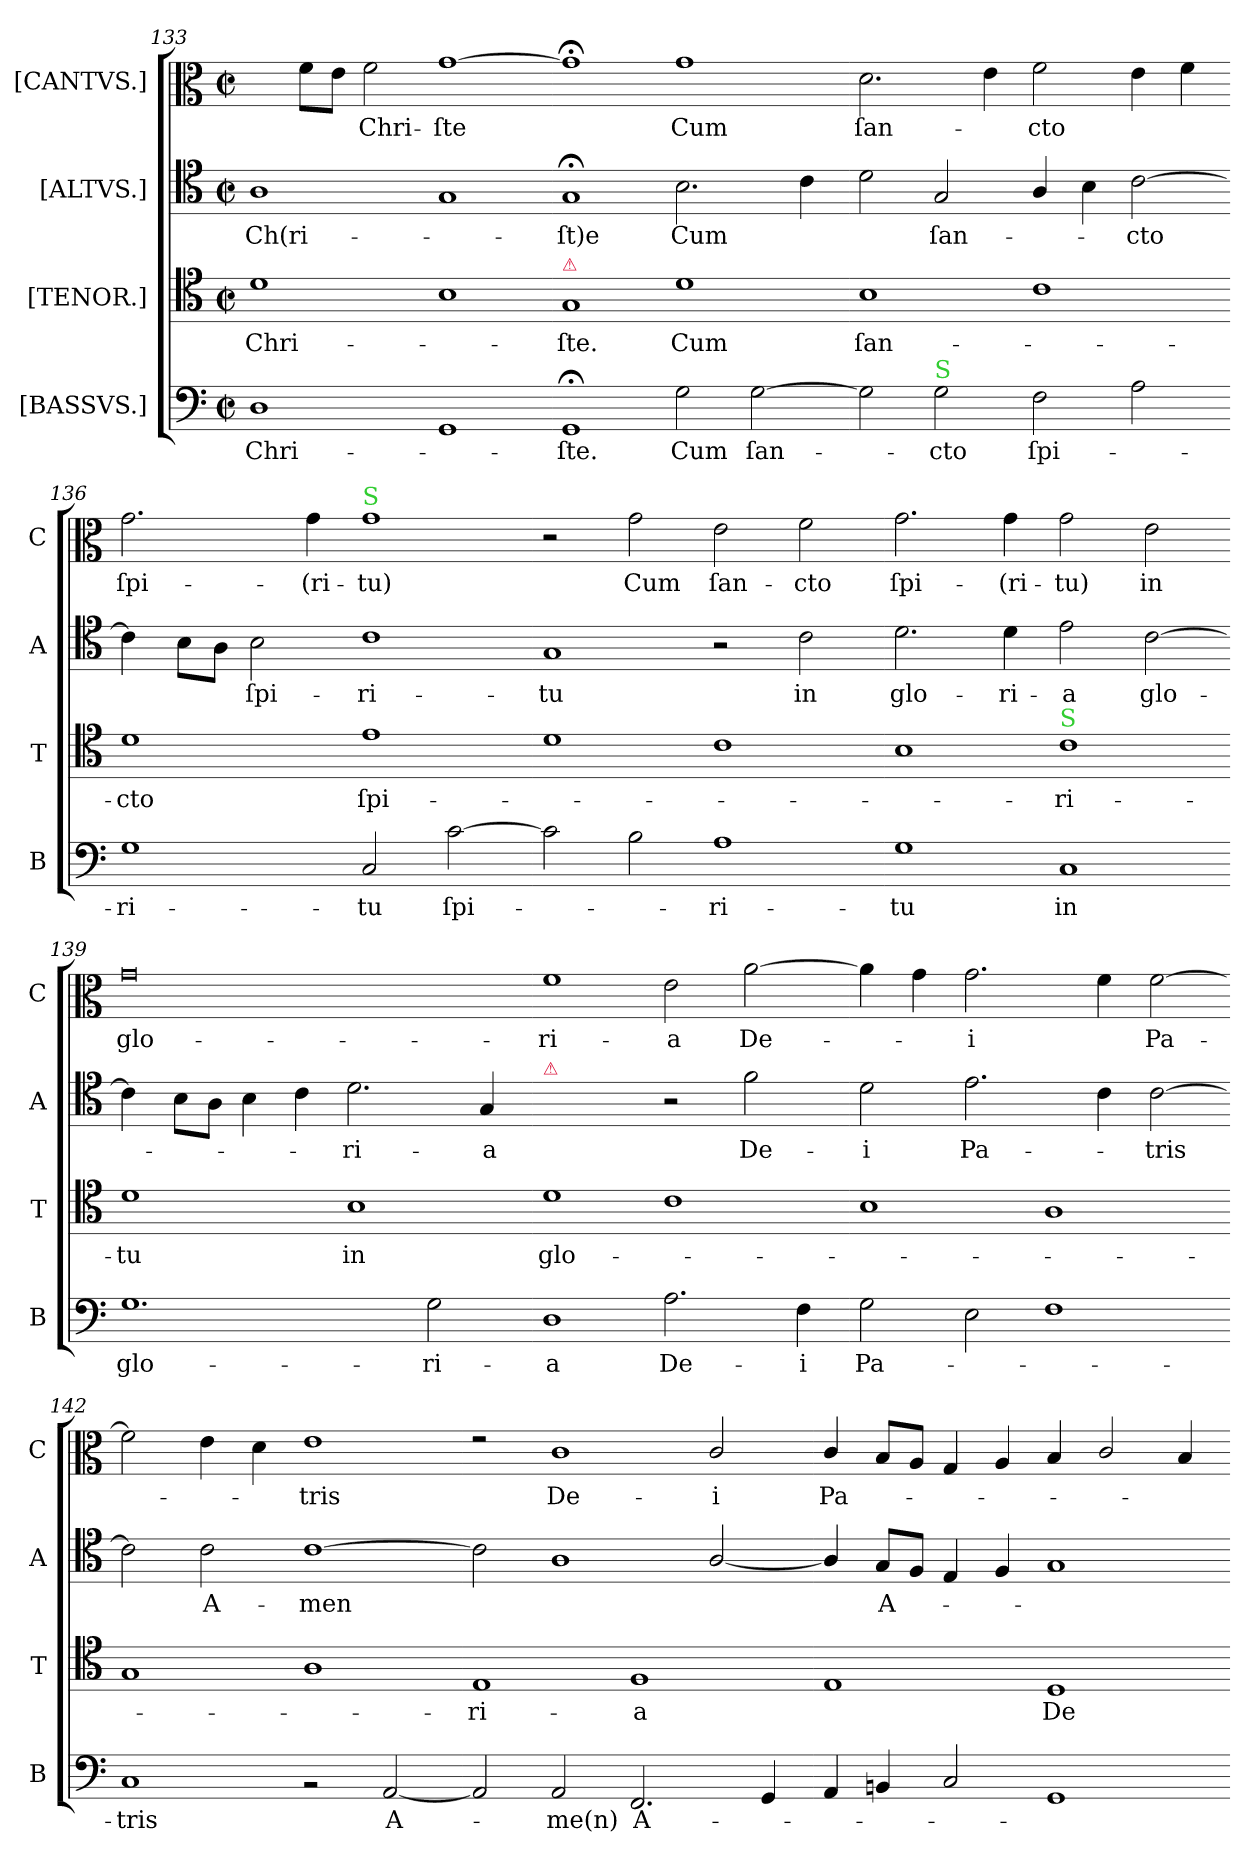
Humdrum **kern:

**kern	**text	**kern	**text	**kern	**text	**kern	**text
*part4	*part4	*part3	*part3	*part2	*part2	*part1	*part1
*staff4	*staff4	*staff3	*staff3	*staff2	*staff2	*staff1	*staff1
*I"[BASSVS.]	*	*I"[TENOR.]	*	*I"[ALTVS.]	*	*I"[CANTVS.]	*
*I'B	*	*I'T	*	*I'A	*	*I'C	*
*clefF4	*	*clefC4	*	*clefC4	*	*clefC3	*
*k[]	*	*k[]	*	*k[]	*	*k[]	*
*M2/1	*	*M2/1	*	*M2/1	*	*M2/1	*
*met(c|)	*	*met(c|)	*	*met(c|)	*	*met(c|)	*
=133	=133	=133	=133	=133	=133	=133	=133
!	!LO:LY:i	!	!	!	!	!	!
1D	Chri-	1d	Chri-	1A	Ch(ri-	4ryy	.
.	.	.	.	.	.	8f\L	.
.	.	.	.	.	.	8e\J	.
!	!	!	!	!	!	!	!LO:LY:i
.	.	.	.	.	.	2f\	Chri-
!	!	!	!	!	!	!	!LO:LY:i
1GG	.	1B	.	1G	.	[1g	-ſte
=134-	=134-	=134-	=134-	=134-	=134-	=134-	=134-
!	!	!LO:TX:a:color=crimson:t=⚠	!	!	!	!	!
!	!LO:LY:i	!	!	!	!	!	!
1GG;<	-ſte.	1G	-ſte.	1G;	-ſt)e	1g;]	.
2G\	Cum	1d	Cum	2.B\	Cum	1g	Cum
[2G\	ſan-	.	.	.	.	.	.
.	.	.	.	4c\	.	.	.
=135-	=135-	=135-	=135-	=135-	=135-	=135-	=135-
2G\]	.	1B	ſan-	2d\	.	2.d\	ſan-
!LO:TX:a:color=limegreen:t=S	!	!	!	!	!	!	!
2G\	-cto	.	.	2G/	ſan-	.	.
.	.	.	.	.	.	4e\	.
2F\	ſpi-	1c	.	4A/	.	2f\	-cto
.	.	.	.	4B\	.	.	.
2A\	.	.	.	[2c\	-cto	4e\	.
.	.	.	.	.	.	4f\	.
=136-	=136-	=136-	=136-	=136-	=136-	=136-	=136-
1G	-ri-	1d	-cto	4c\]	.	2.g\	ſpi-
.	.	.	.	8B\L	.	.	.
.	.	.	.	8A\J	.	.	.
.	.	.	.	2B\	ſpi-	.	.
.	.	.	.	.	.	4g\	-(ri-
!	!	!	!	!	!	!LO:TX:a:color=limegreen:t=S	!
2C/	-tu	1e	ſpi-	1c	-ri-	1g	-tu)
[2c\	ſpi-	.	.	.	.	.	.
=137-	=137-	=137-	=137-	=137-	=137-	=137-	=137-
2c\]	.	1d	.	1G	-tu	2r	.
!	!	!	!	!	!	!	!LO:LY:i
2B\	.	.	.	.	.	2g\	Cum
!	!	!	!	!	!	!	!LO:LY:i
1A	-ri-	1c	.	2r	.	2e\	ſan-
!	!	!	!	!	!	!	!LO:LY:i
.	.	.	.	2c\	in	2f\	-cto
=138-	=138-	=138-	=138-	=138-	=138-	=138-	=138-
!	!	!	!	!	!	!	!LO:LY:i
1G	-tu	1B	.	2.d\	glo-	2.g\	ſpi-
!	!	!	!	!	!	!	!LO:LY:i
.	.	.	.	4d\	-ri-	4g\	-(ri-
!	!	!LO:TX:a:color=limegreen:t=S	!	!	!	!	!
!	!	!	!	!	!	!	!LO:LY:i
1C	in	1c	-ri-	2e\	-a	2g\	-tu)
.	.	.	.	[2c\	glo-	2e\	in
=139-	=139-	=139-	=139-	=139-	=139-	=139-	=139-
1.G	glo-	1d	-tu	4c\]	.	0g	glo-
.	.	.	.	8B\L	.	.	.
.	.	.	.	8A\J	.	.	.
.	.	.	.	4B\	.	.	.
.	.	.	.	4c\	.	.	.
.	.	1B	in	2.d\	-ri-	.	.
2G\	-ri-	.	.	.	.	.	.
.	.	.	.	4G/	-a	.	.
=140-	=140-	=140-	=140-	=140-	=140-	=140-	=140-
!	!	!	!	!LO:TX:a:color=crimson:t=⚠	!	!	!
1D	-a	1d	glo-	1ryy	.	1f	-ri-
2.A\	De-	1c	.	2r	.	2e\	-a
.	.	.	.	2f\	De-	[2a\	De-
4F\	-i	.	.	.	.	.	.
=141-	=141-	=141-	=141-	=141-	=141-	=141-	=141-
2G\	Pa-	1B	.	2d\	-i	4a\]	.
.	.	.	.	.	.	4g\	.
2E\	.	.	.	2.e\	Pa-	2.g\	-i
1F	.	1A	.	.	.	.	.
.	.	.	.	4c\	.	4f\	.
.	.	.	.	[2c\	-tris	[2f\	Pa-
=142-	=142-	=142-	=142-	=142-	=142-	=142-	=142-
1C	-tris	1G	.	2c\]	.	2f\]	.
.	.	.	.	2c\	A-	4e\	.
.	.	.	.	.	.	4d\	.
2rBB	.	1A	.	[1c	-men	1e	-tris
[2AA/	A-	.	.	.	.	.	.
=143-	=143-	=143-	=143-	=143-	=143-	=143-	=143-
2AA/]	.	1E	-ri-	2c]	.	2re	.
2AA/	-me(n)	.	.	1A	.	1c	De-
!	!LO:LY:i	!	!	!	!	!	!
2.FF/	A-	1F	-a	.	.	.	.
.	.	.	.	[2A/	.	2c/	-i
4GG/	.	.	.	.	.	.	.
=144-	=144-	=144-	=144-	=144-	=144-	=144-	=144-
4AA/	.	1E	.	4A/]	.	4c/	Pa-
4BBn/	.	.	.	8G/L	A-	8B/L	.
.	.	.	.	8F/J	.	8A/J	.
2C/	.	.	.	4E/	.	4G/	.
.	.	.	.	4F/	.	4A/	.
1GG	.	1D	De-	1G	.	4B/	.
.	.	.	.	.	.	2c/	.
.	.	.	.	.	.	4B/	.
=-	=-	=-	=-	=-	=-	=-	=-
*-	*-	*-	*-	*-	*-	*-	*-
